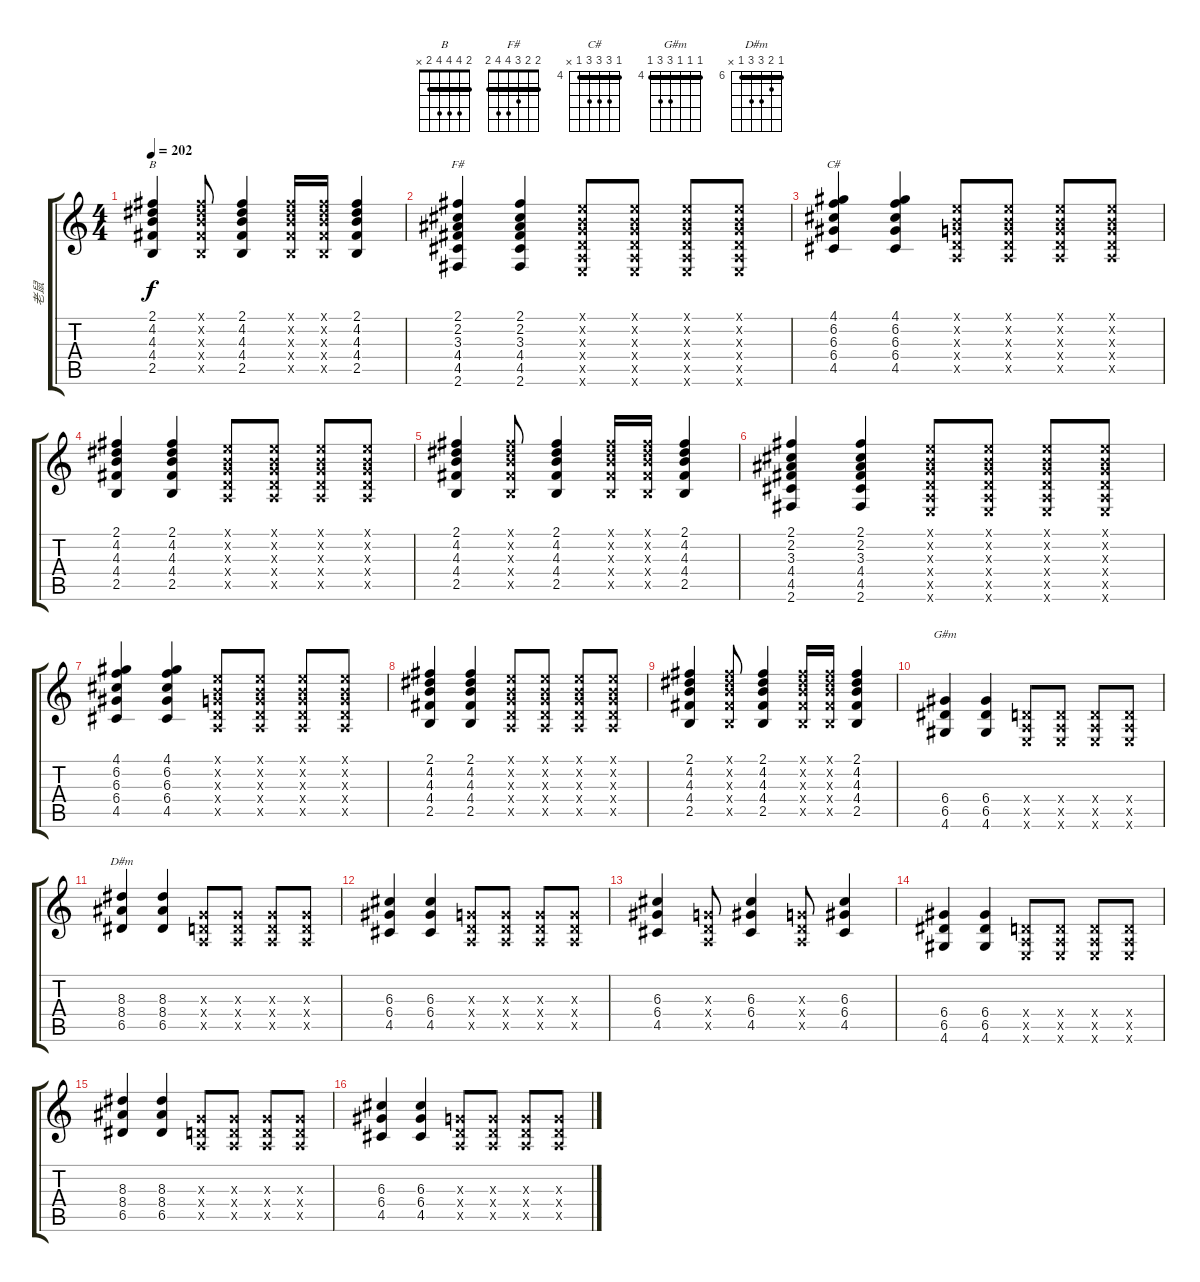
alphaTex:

\track ("老鼠" "老鼠") {instrument distortionguitar}
\staff {score tabs}
\tuning (E4 B3 G3 D3 A2 E2) {hide}
\chord ("B" 2 4 4 4 2 x) {barre 2}
\chord ("F#" 2 2 3 4 4 2) {barre 2}
\chord ("C#" 4 6 6 6 4 x) {firstfret 4 barre 4}
\chord ("G#m" 4 4 4 6 6 4) {firstfret 4 barre 4}
\chord ("D#m" 6 7 8 8 6 x) {firstfret 6 barre 6}
\ts (4 4)
\tempo 202
\clef g2
\ks c
(2.1 4.2 4.3 4.4 2.5).4{ch "B" dy f} (2.1{x} 4.2{x} 4.3{x} 4.4{x} 2.5{x}).8 (2.1 4.2 4.3 4.4 2.5).4 (2.1{x} 4.2{x} 4.3{x} 4.4{x} 2.5{x}).16 (2.1{x} 4.2{x} 4.3{x} 4.4{x} 2.5{x}).16 (2.1 4.2 4.3 4.4 2.5).4 |
(2.1 2.2 3.3 4.4 4.5 2.6).4{ch "F#"} (2.1 2.2 3.3 4.4 4.5 2.6).4 (0.1{x} 0.2{x} 0.3{x} 0.4{x} 0.5{x} 0.6{x}).8 (0.1{x} 0.2{x} 0.3{x} 0.4{x} 0.5{x} 0.6{x}).8 (0.1{x} 0.2{x} 0.3{x} 0.4{x} 0.5{x} 0.6{x}).8 (0.1{x} 0.2{x} 0.3{x} 0.4{x} 0.5{x} 0.6{x}).8 |
(4.1 6.2 6.3 6.4 4.5).4{ch "C#"} (4.1 6.2 6.3 6.4 4.5).4 (0.1{x} 0.2{x} 0.3{x} 0.4{x} 0.5{x}).8 (0.1{x} 0.2{x} 0.3{x} 0.4{x} 0.5{x}).8 (0.1{x} 0.2{x} 0.3{x} 0.4{x} 0.5{x}).8 (0.1{x} 0.2{x} 0.3{x} 0.4{x} 0.5{x}).8 |
(2.1 4.2 4.3 4.4 2.5).4 (2.1 4.2 4.3 4.4 2.5).4 (0.1{x} 0.2{x} 0.3{x} 0.4{x} 0.5{x}).8 (0.1{x} 0.2{x} 0.3{x} 0.4{x} 0.5{x}).8 (0.1{x} 0.2{x} 0.3{x} 0.4{x} 0.5{x}).8 (0.1{x} 0.2{x} 0.3{x} 0.4{x} 0.5{x}).8 |
(2.1 4.2 4.3 4.4 2.5).4 (2.1{x} 4.2{x} 4.3{x} 4.4{x} 2.5{x}).8 (2.1 4.2 4.3 4.4 2.5).4 (2.1{x} 4.2{x} 4.3{x} 4.4{x} 2.5{x}).16 (2.1{x} 4.2{x} 4.3{x} 4.4{x} 2.5{x}).16 (2.1 4.2 4.3 4.4 2.5).4 |
(2.1 2.2 3.3 4.4 4.5 2.6).4 (2.1 2.2 3.3 4.4 4.5 2.6).4 (0.1{x} 0.2{x} 0.3{x} 0.4{x} 0.5{x} 0.6{x}).8 (0.1{x} 0.2{x} 0.3{x} 0.4{x} 0.5{x} 0.6{x}).8 (0.1{x} 0.2{x} 0.3{x} 0.4{x} 0.5{x} 0.6{x}).8 (0.1{x} 0.2{x} 0.3{x} 0.4{x} 0.5{x} 0.6{x}).8 |
(4.1 6.2 6.3 6.4 4.5).4 (4.1 6.2 6.3 6.4 4.5).4 (0.1{x} 0.2{x} 0.3{x} 0.4{x} 0.5{x}).8 (0.1{x} 0.2{x} 0.3{x} 0.4{x} 0.5{x}).8 (0.1{x} 0.2{x} 0.3{x} 0.4{x} 0.5{x}).8 (0.1{x} 0.2{x} 0.3{x} 0.4{x} 0.5{x}).8 |
(2.1 4.2 4.3 4.4 2.5).4 (2.1 4.2 4.3 4.4 2.5).4 (0.1{x} 0.2{x} 0.3{x} 0.4{x} 0.5{x}).8 (0.1{x} 0.2{x} 0.3{x} 0.4{x} 0.5{x}).8 (0.1{x} 0.2{x} 0.3{x} 0.4{x} 0.5{x}).8 (0.1{x} 0.2{x} 0.3{x} 0.4{x} 0.5{x}).8 |
(2.1 4.2 4.3 4.4 2.5).4 (2.1{x} 4.2{x} 4.3{x} 4.4{x} 2.5{x}).8 (2.1 4.2 4.3 4.4 2.5).4 (2.1{x} 4.2{x} 4.3{x} 4.4{x} 2.5{x}).16 (2.1{x} 4.2{x} 4.3{x} 4.4{x} 2.5{x}).16 (2.1 4.2 4.3 4.4 2.5).4 |
(6.4 6.5 4.6).4{ch "G#m"} (6.4 6.5 4.6).4 (0.4{x} 0.5{x} 0.6{x}).8 (0.4{x} 0.5{x} 0.6{x}).8 (0.4{x} 0.5{x} 0.6{x}).8 (0.4{x} 0.5{x} 0.6{x}).8 |
(8.3 8.4 6.5).4{ch "D#m"} (8.3 8.4 6.5).4 (0.3{x} 0.4{x} 0.5{x}).8 (0.3{x} 0.4{x} 0.5{x}).8 (0.3{x} 0.4{x} 0.5{x}).8 (0.3{x} 0.4{x} 0.5{x}).8 |
(6.3 6.4 4.5).4 (6.3 6.4 4.5).4 (0.3{x} 0.4{x} 0.5{x}).8 (0.3{x} 0.4{x} 0.5{x}).8 (0.3{x} 0.4{x} 0.5{x}).8 (0.3{x} 0.4{x} 0.5{x}).8 |
(6.3 6.4 4.5).4 (0.3{x} 0.4{x} 0.5{x}).8 (6.3 6.4 4.5).4 (0.3{x} 0.4{x} 0.5{x}).8 (6.3 6.4 4.5).4 |
(6.4 6.5 4.6).4 (6.4 6.5 4.6).4 (0.4{x} 0.5{x} 0.6{x}).8 (0.4{x} 0.5{x} 0.6{x}).8 (0.4{x} 0.5{x} 0.6{x}).8 (0.4{x} 0.5{x} 0.6{x}).8 |
(8.3 8.4 6.5).4 (8.3 8.4 6.5).4 (0.3{x} 0.4{x} 0.5{x}).8 (0.3{x} 0.4{x} 0.5{x}).8 (0.3{x} 0.4{x} 0.5{x}).8 (0.3{x} 0.4{x} 0.5{x}).8 |
(6.3 6.4 4.5).4 (6.3 6.4 4.5).4 (0.3{x} 0.4{x} 0.5{x}).8 (0.3{x} 0.4{x} 0.5{x}).8 (0.3{x} 0.4{x} 0.5{x}).8 (0.3{x} 0.4{x} 0.5{x}).8
